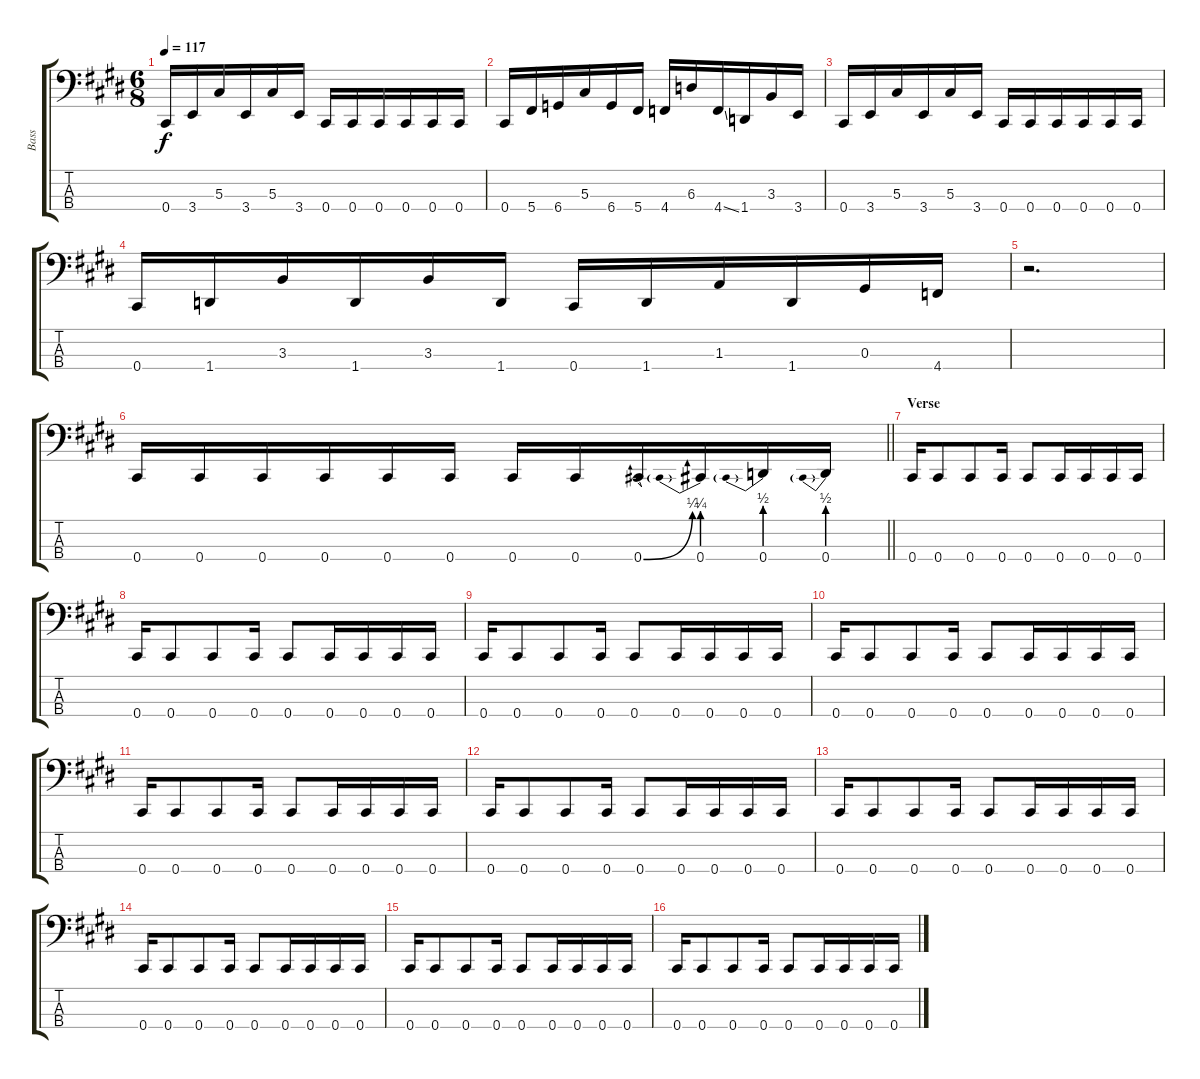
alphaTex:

\track ("Bass" "Bass") {instrument electricbassfinger}
\staff {score tabs}
\tuning (Gb2 Db2 Ab1 Db1) {hide}
\ts (6 8)
\tempo 117
\clef f4
\ks c#minor
0.4.16{dy f} 3.4.16 5.3.16 3.4.16 5.3.16 3.4.16 0.4.16 0.4.16 0.4.16 0.4.16 0.4.16 0.4.16 |
0.4.16 5.4.16 6.4.16 5.3.16 6.4.16 5.4.16 4.4.16 6.3.16 4.4{ss}.16 1.4.16 3.3.16 3.4.16 |
0.4.16 3.4.16 5.3.16 3.4.16 5.3.16 3.4.16 0.4.16 0.4.16 0.4.16 0.4.16 0.4.16 0.4.16 |
0.4.16 1.4.16 3.3.16 1.4.16 3.3.16 1.4.16 0.4.16 1.4.16 1.3.16 1.4.16 0.3.16 4.4.16 |
r.2{d} |
\barLineRight lightlight
0.4.16 0.4.16 0.4.16 0.4.16 0.4.16 0.4.16 0.4.16 0.4.16 0.4{be (bend 0 0 60 1)}.16 0.4{be (prebend 0 1 60 1)}.16 0.4{be (prebend 0 2 60 2)}.16 0.4{be (prebend 0 2 60 2)}.16 |
\section ("" "Verse")
0.4.16 0.4.8 0.4.8 0.4.16 0.4.8 0.4.16 0.4.16 0.4.16 0.4.16 |
0.4.16 0.4.8 0.4.8 0.4.16 0.4.8 0.4.16 0.4.16 0.4.16 0.4.16 |
0.4.16 0.4.8 0.4.8 0.4.16 0.4.8 0.4.16 0.4.16 0.4.16 0.4.16 |
0.4.16 0.4.8 0.4.8 0.4.16 0.4.8 0.4.16 0.4.16 0.4.16 0.4.16 |
0.4.16 0.4.8 0.4.8 0.4.16 0.4.8 0.4.16 0.4.16 0.4.16 0.4.16 |
0.4.16 0.4.8 0.4.8 0.4.16 0.4.8 0.4.16 0.4.16 0.4.16 0.4.16 |
0.4.16 0.4.8 0.4.8 0.4.16 0.4.8 0.4.16 0.4.16 0.4.16 0.4.16 |
0.4.16 0.4.8 0.4.8 0.4.16 0.4.8 0.4.16 0.4.16 0.4.16 0.4.16 |
0.4.16 0.4.8 0.4.8 0.4.16 0.4.8 0.4.16 0.4.16 0.4.16 0.4.16 |
0.4.16 0.4.8 0.4.8 0.4.16 0.4.8 0.4.16 0.4.16 0.4.16 0.4.16
